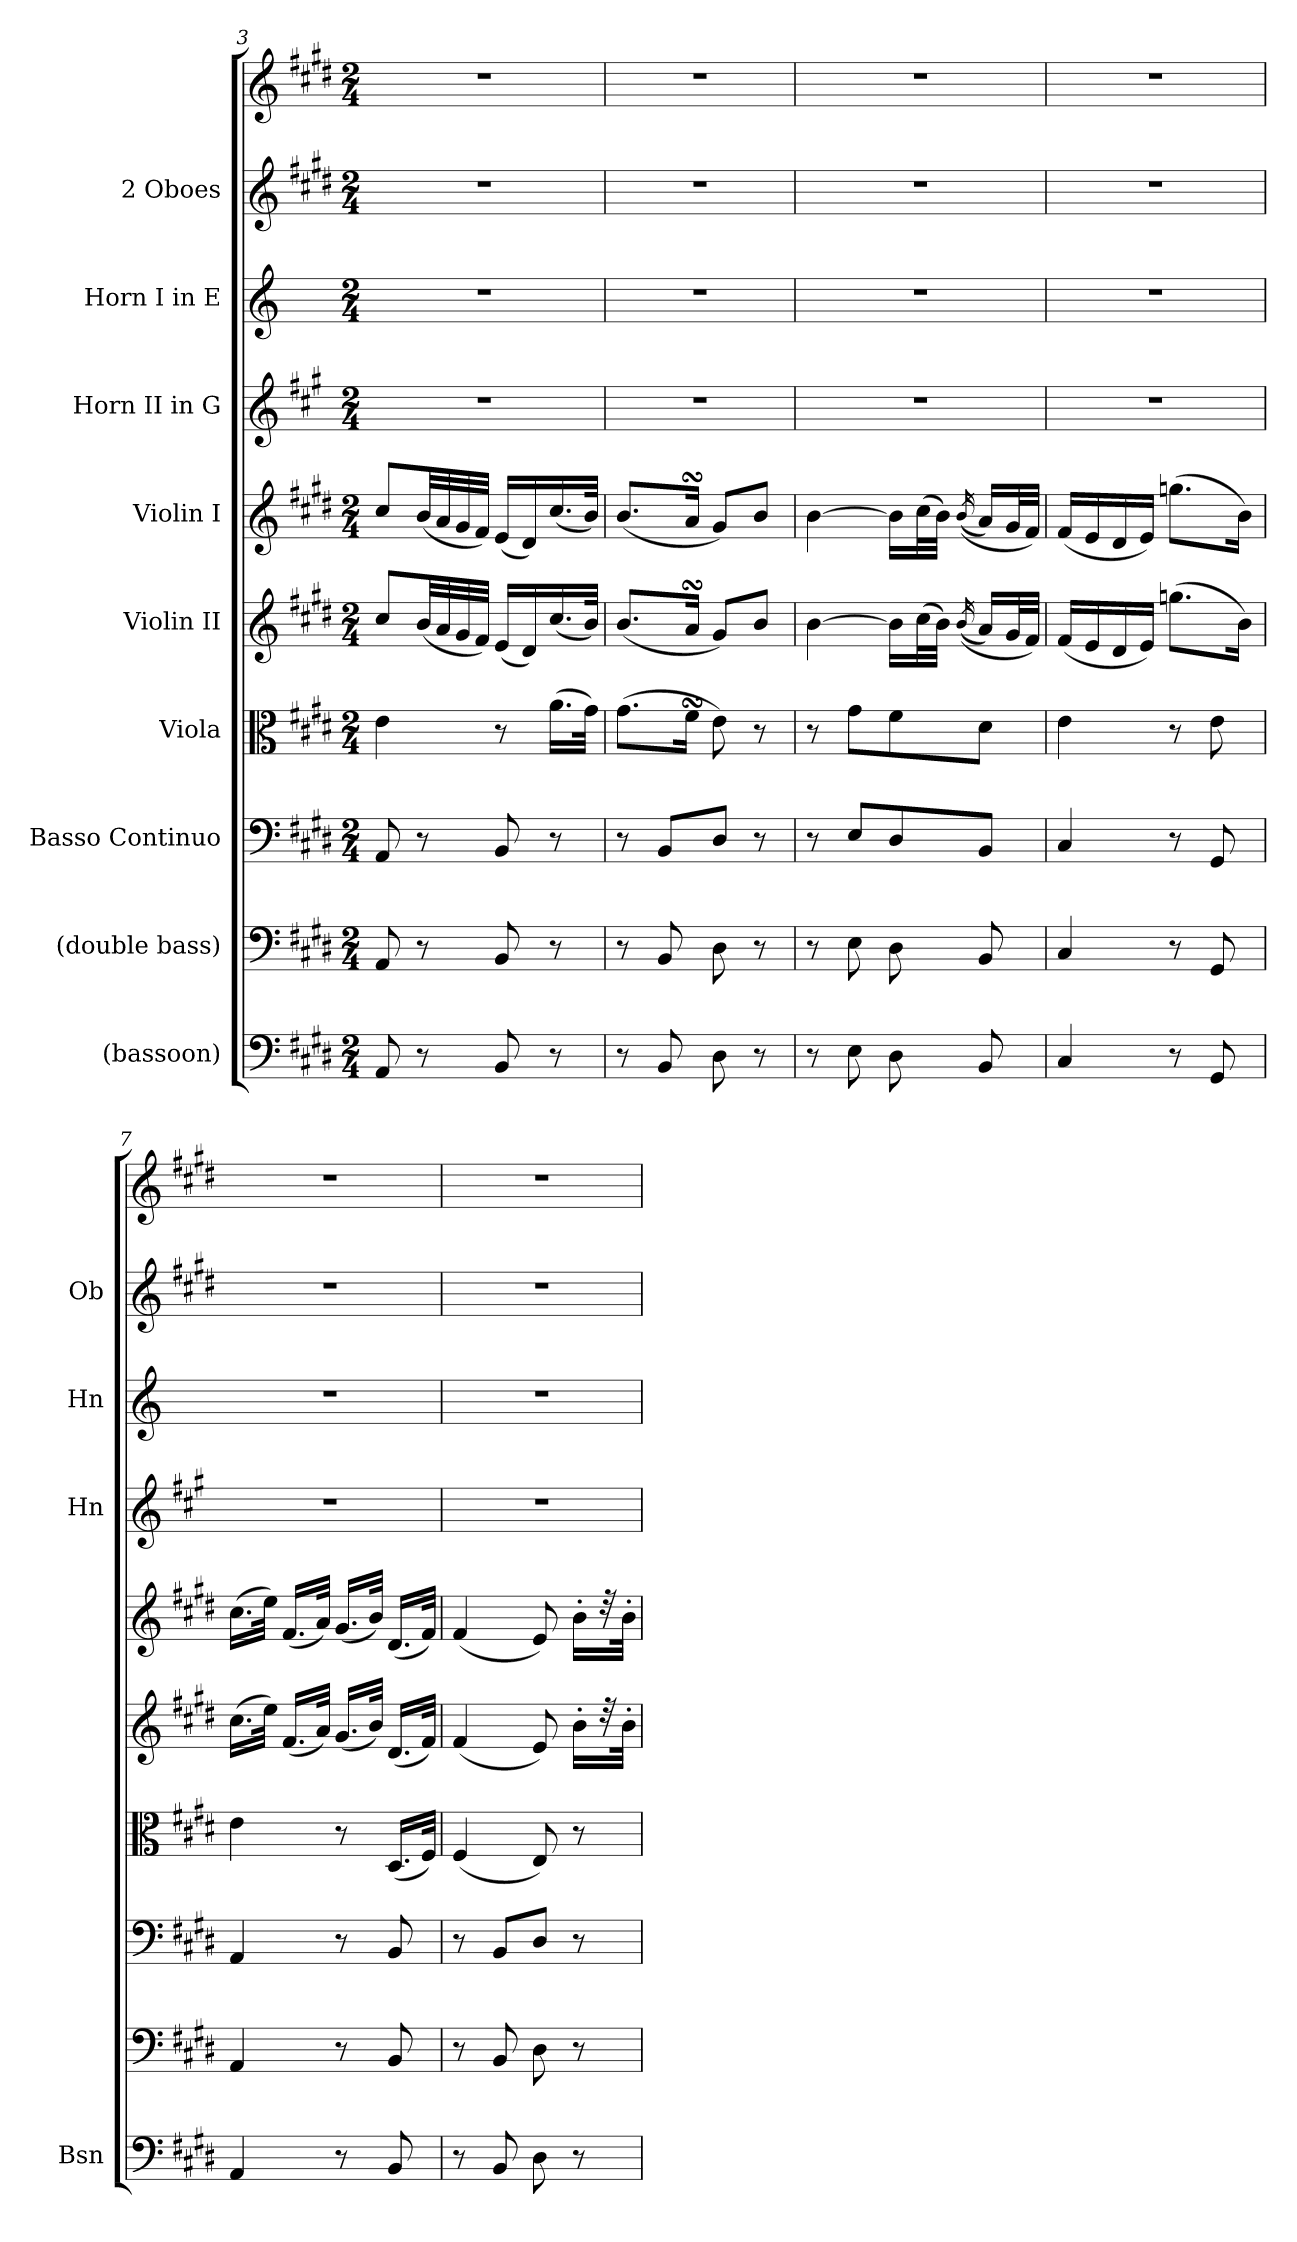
**kern	**kern	**kern	**kern	**kern	**kern	**kern	**kern	**kern	**kern
*part9	*part8	*part7	*part6	*part5	*part4	*part3	*part2	*part1	*part1
*staff10	*staff9	*staff8	*staff7	*staff6	*staff5	*staff4	*staff3	*staff2	*staff1
*I"(bassoon)	*I"(double bass)	*I"Basso Continuo	*I"Viola	*I"Violin II	*I"Violin I	*I"Horn II in G	*I"Horn I in E	*I"2 Oboes	*
*I'Bsn	*	*	*	*	*	*I'Hn	*I'Hn	*I'Ob	*
*clefF4	*clefF4	*clefF4	*clefC3	*clefG2	*clefG2	*clefG2	*clefG2	*clefG2	*clefG2
*	*ITrd7c12	*	*	*	*	*ITrd3c5	*ITrd5c8	*	*
*k[f#c#g#d#]	*k[f#c#g#d#]	*k[f#c#g#d#]	*k[f#c#g#d#]	*k[f#c#g#d#]	*k[f#c#g#d#]	*k[f#c#g#d#]	*k[f#c#g#d#]	*k[f#c#g#d#]	*k[f#c#g#d#]
*M2/4	*M2/4	*M2/4	*M2/4	*M2/4	*M2/4	*M2/4	*M2/4	*M2/4	*M2/4
=3	=3	=3	=3	=3	=3	=3	=3	=3	=3
8AA/	8AAA/	8AA/	4e\	8cc#/L	8cc#/L	2r	2r	2r	2r
8r	8r	8r	.	(<32b/LL	(<32b/LL	.	.	.	.
.	.	.	.	32a/	32a/	.	.	.	.
.	.	.	.	32g#/	32g#/	.	.	.	.
.	.	.	.	32f#/JJJ)	32f#/JJJ)	.	.	.	.
8BB/	8BBB/	8BB/	8r	(<16e/LL	(<16e/LL	.	.	.	.
.	.	.	.	16d#/)	16d#/)	.	.	.	.
8r	8r	8r	(>16.a\LL	(<16.cc#/	(<16.cc#/	.	.	.	.
.	.	.	32g#\JJk)	32b/JJk)	32b/JJk)	.	.	.	.
=4	=4	=4	=4	=4	=4	=4	=4	=4	=4
8r	8r	8r	(>8.g#\L	(<8.b/L	(<8.b/L	2r	2r	2r	2r
8BB/	8BBB/	8BB/L	.	.	.	.	.	.	.
.	.	.	16f#sSSS\Jk	16asSSs/Jk	16asSSs/Jk	.	.	.	.
8D#\	8DD#\	8D#/J	8e\)	8g#/L)	8g#/L)	.	.	.	.
8r	8r	8r	8r	8b/J	8b/J	.	.	.	.
!!LO:LB:g=z
=5	=5	=5	=5	=5	=5	=5	=5	=5	=5
8r	8r	8r	8r	[4b\	[4b\	2r	2r	2r	2r
8E\	8EE\	8E/L	8g#\L	.	.	.	.	.	.
8D#\	8DD#\	8D#/	8f#\	16b\LL]	16b\LL]	.	.	.	.
.	.	.	.	(>32cc#\L	(>32cc#\L	.	.	.	.
.	.	.	.	32b\JJJ)	32b\JJJ)	.	.	.	.
.	.	.	.	(<(<16qb/	(<(<16qb/	.	.	.	.
8BB/	8BBB/	8BB/J	8d#\J	16a/LL)	16a/LL)	.	.	.	.
.	.	.	.	32g#/L	32g#/L	.	.	.	.
.	.	.	.	32f#/JJJ)	32f#/JJJ)	.	.	.	.
=6	=6	=6	=6	=6	=6	=6	=6	=6	=6
4C#/	4CC#/	4C#/	4e\	(<16f#/LL	(<16f#/LL	2r	2r	2r	2r
.	.	.	.	16e/	16e/	.	.	.	.
.	.	.	.	16d#/	16d#/	.	.	.	.
.	.	.	.	16e/JJ)	16e/JJ)	.	.	.	.
8r	8r	8r	8r	(>8.ggn\L	(>8.ggn\L	.	.	.	.
8GG#/	8GGG#/	8GG#/	8e\	.	.	.	.	.	.
.	.	.	.	16b\Jk)	16b\Jk)	.	.	.	.
=7	=7	=7	=7	=7	=7	=7	=7	=7	=7
4AA/	4AAA/	4AA/	4e\	(>16.cc#\LL	(>16.cc#\LL	2r	2r	2r	2r
.	.	.	.	32ee\JJk)	32ee\JJk)	.	.	.	.
.	.	.	.	(<16.f#/LL	(<16.f#/LL	.	.	.	.
.	.	.	.	32a/JJk)	32a/JJk)	.	.	.	.
8r	8r	8r	8r	(<16.g#/LL	(<16.g#/LL	.	.	.	.
.	.	.	.	32b/JJk)	32b/JJk)	.	.	.	.
8BB/	8BBB/	8BB/	(<16.D#/LL	(<16.d#/LL	(<16.d#/LL	.	.	.	.
.	.	.	32F#/JJk)	32f#/JJk)	32f#/JJk)	.	.	.	.
=8	=8	=8	=8	=8	=8	=8	=8	=8	=8
8r	8r	8r	(<4F#/	(<4f#/	(<4f#/	2r	2r	2r	2r
8BB/	8BBB/	8BB/L	.	.	.	.	.	.	.
8D#\	8DD#\	8D#/J	8E/)	8e/)	8e/)	.	.	.	.
8r	8r	8r	8r	16b'\LL	16b'\LL	.	.	.	.
.	.	.	.	32rdd	32rdd	.	.	.	.
.	.	.	.	32b'\JJk	32b'\JJk	.	.	.	.
=	=	=	=	=	=	=	=	=	=
*-	*-	*-	*-	*-	*-	*-	*-	*-	*-
